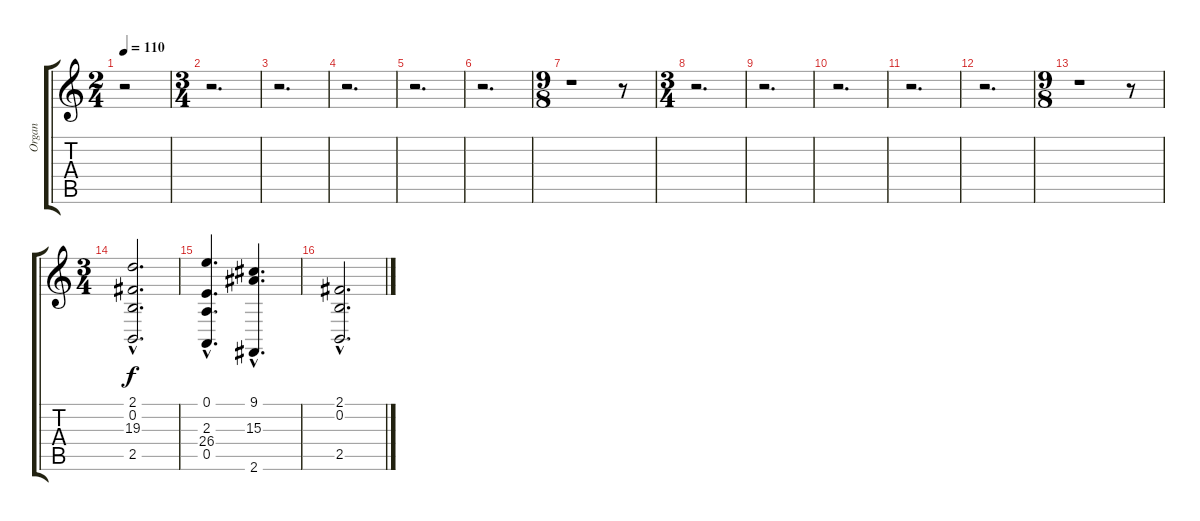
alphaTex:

\track ("Organ" "Organ") {instrument churchorgan}
\staff {score tabs}
\tuning (E4 B3 G3 D3 A2 E2) {hide}
\ts (2 4)
\tempo 110
\clef g2
\ks c
r.2{dy f} |
\ts (3 4)
r.2{d} |
r.2{d} |
r.2{d} |
r.2{d} |
r.2{d} |
\ts (9 8)
r.1 r.8 |
\ts (3 4)
r.2{d} |
r.2{d} |
r.2{d} |
r.2{d} |
r.2{d} |
\ts (9 8)
r.1 r.8 |
\ts (3 4)
(2.1{hac} 0.2{hac} 19.3{hac} 2.5{hac}).2{d} |
(0.1{hac} 2.3{hac} 26.4{hac} 0.5{hac}).4{d} (9.1{hac} 15.3{hac} 2.6{hac}).4{d} |
(2.1{hac} 0.2{hac} 2.5{hac}).2{d}
